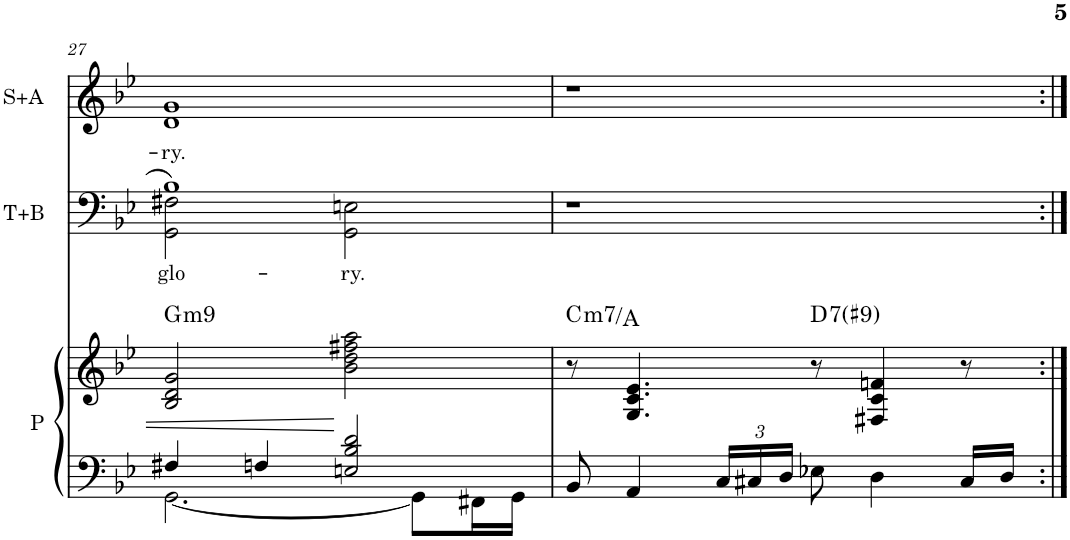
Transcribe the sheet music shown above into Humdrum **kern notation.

**kern	**kern	**harte	**kern	**text	**text	**kern
*part3	*part3	*part3	*part2	*part2	*part2	*part1
*staff4	*staff3	*	*staff2	*staff2	*staff2	*staff1
*I"P	*	*	*I"T+B	*	*	*I"S+A
*I'P	*	*	*I'T+B	*	*	*I'S+A
!!LO:PB:g=z
*clefF4	*clefG2	*	*clefF4	*	*	*clefG2
*k[b-e-]	*k[b-e-]	*	*k[b-e-]	*	*	*k[b-e-]
*B-:	*B-:	*	*B-:	*	*	*B-:
*M4/4	*M4/4	*	*M4/4	*	*	*M4/4
=27	=27	=27	=27	=27	=27	=27
*^	*	*	*	*	*	*
!	!	!	!	!	!	!LO:LY:a	!
*	*	*	*	*^	*	*	*
!	!	!	!LO:H:kt=m9	!	!	!LO:LY:b	!	!
*	*	*	*	*	*	*	*	*^
4F#X/	[2.GG\	2B-/ 2d/ 2g/	G:min9	1B-	2GG\ 2F#X\	glo-	-ry.	1g	1d
4Fn/	.	.	.	.	.	.	.	.	.
!	!	!	!	!	!	!LO:LY:b	!	!	!
2En/ 2B-/ 2d/	.	2b-\ 2dd\ 2ff#X\ 2aa\	.	.	2GG\ 2En\	-ry.	.	.	.
.	8GG\L]	.	.	.	.	.	.	.	.
.	16FF#X\L	.	.	.	.	.	.	.	.
.	16GG\JJ	.	.	.	.	.	.	.	.
*	*	*	*	*v	*v	*	*	*	*
*	*	*	*	*	*	*	*v	*v
=28	=28	=28	=28	=28	=28	=28	=28
!	!	!	!LO:H:kt=m7	!	!	!	!
*v	*v	*	*	*	*	*	*
8BB-/	8r	C:min7/6	1r	.	.	1r
4AA/	4.G/ 4.c/ 4.e-/	.	.	.	.	.
*Xbrackettup	*	*	*	*	*	*
24C/LL	.	.	.	.	.	.
24C#X/	.	.	.	.	.	.
24D/JJ	.	.	.	.	.	.
!	!	!LO:H:kt=7	!	!	!	!
8E-X\	8r	D:7	.	.	.	.
4D\	4F#X/ 4c/ 4fn/	.	.	.	.	.
16C#/LL	8r	.	.	.	.	.
16D/JJ	.	.	.	.	.	.
=:|!	=:|!	=:|!	=:|!	=:|!	=:|!	=:|!
*-	*-	*-	*-	*-	*-	*-
